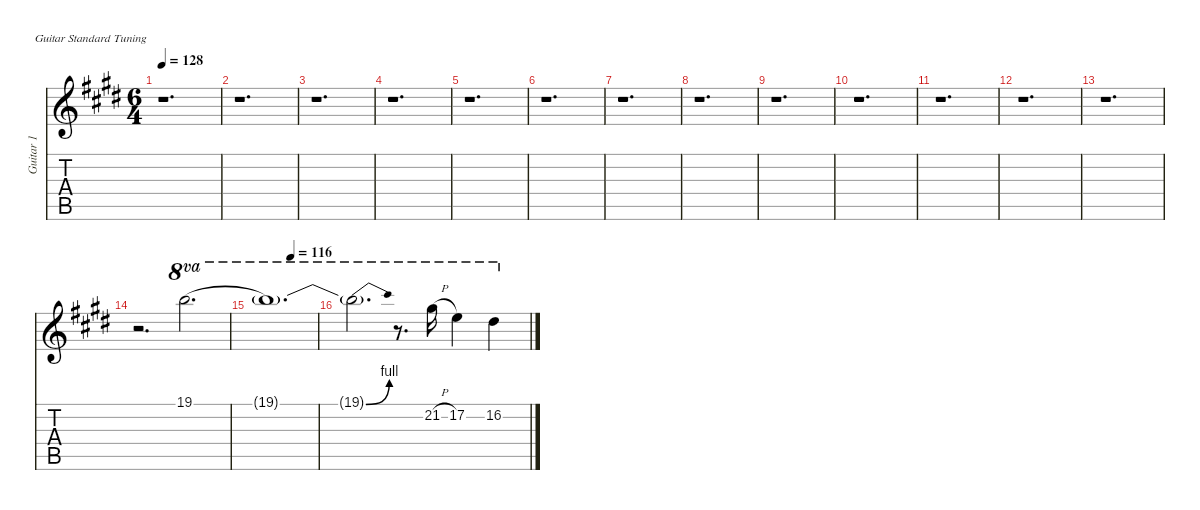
\defaultSystemsLayout 4
\hideDynamics
\bracketExtendMode nobrackets
\firstSystemTrackNameMode fullname
\otherSystemsTrackNameMode fullname
\otherSystemsTrackNameOrientation horizontal
\track ("Guitar 1" "n.guit.") {instrument acousticguitarnylon}
\staff {score tabs}
\tuning (E4 B3 G3 D3 A2 E2)
\ts (6 4)
\tempo 128
\clef g2
\ks e
r.1{d dy f} |
r.1{d} |
r.1{d} |
r.1{d} |
r.1{d} |
r.1{d} |
r.1{d} |
r.1{d} |
r.1{d} |
r.1{d} |
r.1{d} |
r.1{d} |
r.1{d} |
r.2{d} 19.1{be (hold 0 0 60 0) acc forcenatural}.2{d ot 8va} |
\tempo (116 0.5)
19.1{t acc forcenatural}.1{d ot 8va} |
19.1{be (bend 0 0 60 4) t acc forcenatural}.2{d ot 8va} r.8{d ot 8va} 21.2{h acc #}.16{ot 8va} 17.2{acc forcenatural}.4{ot 8va} 16.2{acc #}.4{ot 8va}
